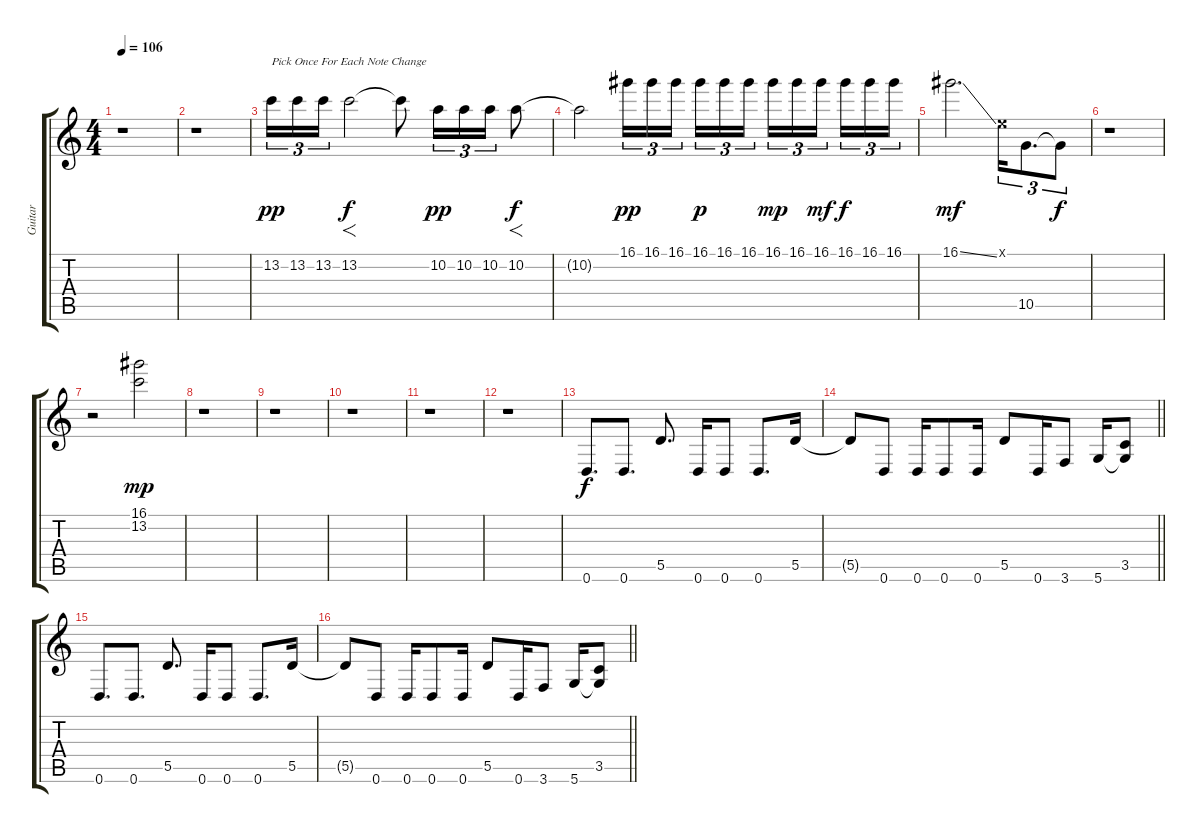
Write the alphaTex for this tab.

\track ("Guitar" "Guitar") {instrument distortionguitar}
\staff {score tabs}
\tuning (E4 B3 G3 D3 A2 D2) {hide}
\ts (4 4)
\tempo 106
\clef g2
\ks c
r.1{dy mp} |
r.1 |
13.2.16{tu (3 2) txt "Pick Once For Each Note Change" dy pp} 13.2.16{tu (3 2)} 13.2.16{tu (3 2)} 13.2.2{f dy f} 13.2{t}.8 10.2.16{tu (3 2) dy pp} 10.2.16{tu (3 2)} 10.2.16{tu (3 2)} 10.2.8{f dy f} |
10.2{t}.2 16.1.16{tu (3 2) dy pp} 16.1.16{tu (3 2)} 16.1.16{tu (3 2) beam splitsecondary} 16.1.16{tu (3 2) dy p} 16.1.16{tu (3 2)} 16.1.16{tu (3 2)} 16.1.16{tu (3 2) dy mp} 16.1.16{tu (3 2)} 16.1.16{tu (3 2) dy mf beam splitsecondary} 16.1.16{tu (3 2) dy f} 16.1.16{tu (3 2)} 16.1.16{tu (3 2)} |
16.1{ss}.2{d dy mf} 0.1{x}.16{tu (3 2)} 10.5.8{d tu (3 2)} 10.5{t}.8{tu (3 2) dy f} |
r.1 |
r.2 (16.1 13.2).2{dy mp} |
r.1 |
r.1 |
r.1 |
r.1 |
r.1 |
0.6.8{d dy f} 0.6.8{d} 5.5.8{d} 0.6.16 0.6.8 0.6.8{d} 5.5.16 |
\barLineRight lightlight
5.5{t}.8 0.6.8 0.6.16 0.6.8 0.6.16 5.5.8 0.6.16 3.6.8 5.6.16 (3.5 5.6{t}).8 |
0.6.8{d} 0.6.8{d} 5.5.8{d} 0.6.16 0.6.8 0.6.8{d} 5.5.16 |
\barLineRight lightlight
5.5{t}.8 0.6.8 0.6.16 0.6.8 0.6.16 5.5.8 0.6.16 3.6.8 5.6.16 (3.5 5.6{t}).8
